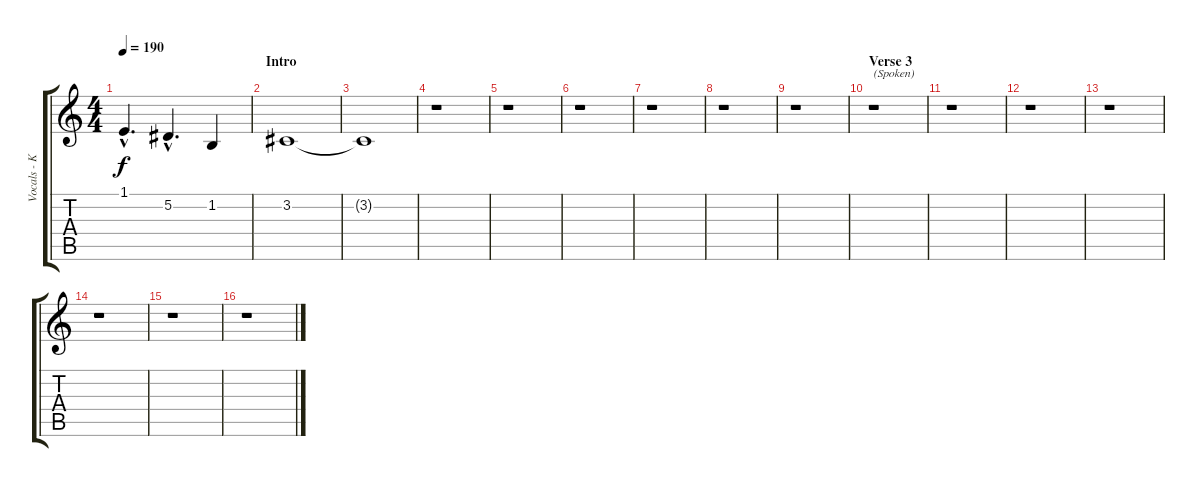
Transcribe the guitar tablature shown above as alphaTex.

\track ("Vocals - Kai Hansen" "Vocals - K") {instrument choiraahs}
\staff {score tabs}
\tuning (Eb4 Bb3 Gb3 Db3 Ab2 Eb2) {hide}
\ts (4 4)
\tempo 190
\clef g2
\ks c
1.1{hac}.4{d dy f} 5.2{hac}.4{d} 1.2.4 |
\section ("" "Intro")
3.2.1 |
3.2{t}.1 |
r.1 |
r.1 |
r.1 |
r.1 |
r.1 |
r.1 |
\section ("" "Verse 3")
r.1{txt "(Spoken)"} |
r.1 |
r.1 |
r.1 |
r.1 |
r.1 |
r.1
